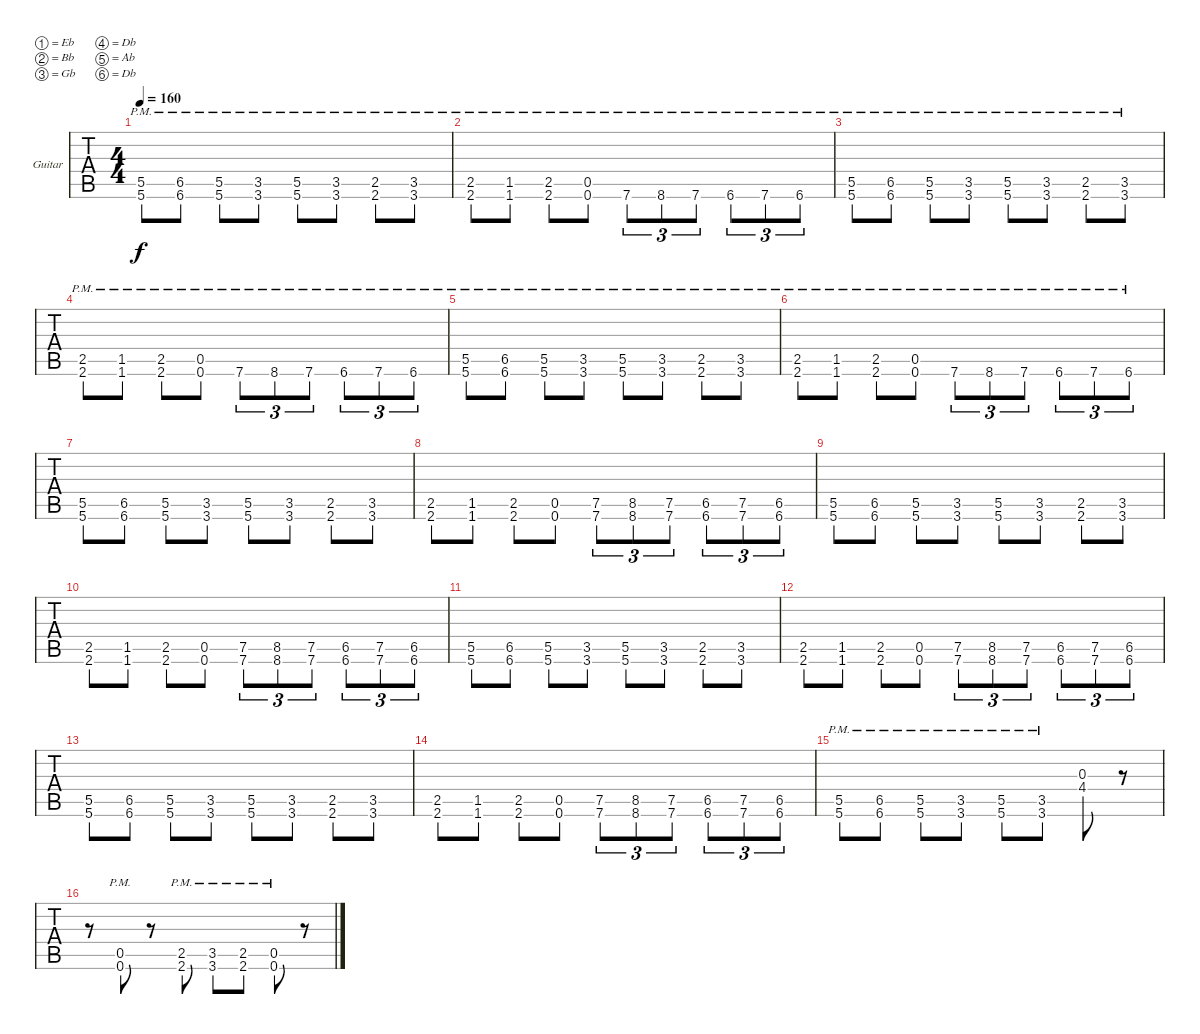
\bracketExtendMode groupsimilarinstruments
\firstSystemTrackNameOrientation horizontal
\otherSystemsTrackNameOrientation horizontal
\track ("Felipe" "Guitar") {instrument distortionguitar}
\staff {tabs}
\tuning (Eb4 Bb3 Gb3 Db3 Ab2 Db2)
\ts (4 4)
\tempo 160
\clef g2
\ks c
(5.5{acc #} 5.6{pm acc #}).8{dy f} (6.5 6.6{pm}).8 (5.5{acc #} 5.6{pm acc #}).8 (3.5 3.6{pm}).8 (5.5{acc #} 5.6{pm acc #}).8 (3.5 3.6{pm}).8 (2.5{acc #} 2.6{pm acc #}).8 (3.5 3.6{pm}).8 |
(2.5{acc #} 2.6{pm acc #}).8 (1.5 1.6{pm}).8 (2.5{acc #} 2.6{pm acc #}).8 (0.5{acc #} 0.6{pm acc #}).8 7.6{pm acc #}.8{tu (3 2)} 8.6{pm}.8{tu (3 2)} 7.6{pm acc #}.8{tu (3 2)} 6.6{pm}.8{tu (3 2)} 7.6{pm acc #}.8{tu (3 2)} 6.6{pm}.8{tu (3 2)} |
(5.5{acc #} 5.6{pm acc #}).8 (6.5 6.6{pm}).8 (5.5{acc #} 5.6{pm acc #}).8 (3.5 3.6{pm}).8 (5.5{acc #} 5.6{pm acc #}).8 (3.5 3.6{pm}).8 (2.5{acc #} 2.6{pm acc #}).8 (3.5 3.6{pm}).8 |
(2.5{acc #} 2.6{pm acc #}).8 (1.5 1.6{pm}).8 (2.5{acc #} 2.6{pm acc #}).8 (0.5{acc #} 0.6{pm acc #}).8 7.6{pm acc #}.8{tu (3 2)} 8.6{pm}.8{tu (3 2)} 7.6{pm acc #}.8{tu (3 2)} 6.6{pm}.8{tu (3 2)} 7.6{pm acc #}.8{tu (3 2)} 6.6{pm}.8{tu (3 2)} |
(5.5{acc #} 5.6{pm acc #}).8 (6.5 6.6{pm}).8 (5.5{acc #} 5.6{pm acc #}).8 (3.5 3.6{pm}).8 (5.5{acc #} 5.6{pm acc #}).8 (3.5 3.6{pm}).8 (2.5{acc #} 2.6{pm acc #}).8 (3.5 3.6{pm}).8 |
(2.5{acc #} 2.6{pm acc #}).8 (1.5 1.6{pm}).8 (2.5{acc #} 2.6{pm acc #}).8 (0.5{acc #} 0.6{pm acc #}).8 7.6{pm acc #}.8{tu (3 2)} 8.6{pm}.8{tu (3 2)} 7.6{pm acc #}.8{tu (3 2)} 6.6{pm}.8{tu (3 2)} 7.6{pm acc #}.8{tu (3 2)} 6.6{pm}.8{tu (3 2)} |
(5.5{acc #} 5.6{acc #}).8 (6.5 6.6).8 (5.5{acc #} 5.6{acc #}).8 (3.5 3.6).8 (5.5{acc #} 5.6{acc #}).8 (3.5 3.6).8 (2.5{acc #} 2.6{acc #}).8 (3.5 3.6).8 |
(2.5{acc #} 2.6{acc #}).8 (1.5 1.6).8 (2.5{acc #} 2.6{acc #}).8 (0.5{acc #} 0.6{acc #}).8 (7.5{acc #} 7.6{acc #}).8{tu (3 2)} (8.5 8.6).8{tu (3 2)} (7.5{acc #} 7.6{acc #}).8{tu (3 2)} (6.5 6.6).8{tu (3 2)} (7.5{acc #} 7.6{acc #}).8{tu (3 2)} (6.5 6.6).8{tu (3 2)} |
(5.5{acc #} 5.6{acc #}).8 (6.5 6.6).8 (5.5{acc #} 5.6{acc #}).8 (3.5 3.6).8 (5.5{acc #} 5.6{acc #}).8 (3.5 3.6).8 (2.5{acc #} 2.6{acc #}).8 (3.5 3.6).8 |
(2.5{acc #} 2.6{acc #}).8 (1.5 1.6).8 (2.5{acc #} 2.6{acc #}).8 (0.5{acc #} 0.6{acc #}).8 (7.5{acc #} 7.6{acc #}).8{tu (3 2)} (8.5 8.6).8{tu (3 2)} (7.5{acc #} 7.6{acc #}).8{tu (3 2)} (6.5 6.6).8{tu (3 2)} (7.5{acc #} 7.6{acc #}).8{tu (3 2)} (6.5 6.6).8{tu (3 2)} |
(5.5{acc #} 5.6{acc #}).8 (6.5 6.6).8 (5.5{acc #} 5.6{acc #}).8 (3.5 3.6).8 (5.5{acc #} 5.6{acc #}).8 (3.5 3.6).8 (2.5{acc #} 2.6{acc #}).8 (3.5 3.6).8 |
(2.5{acc #} 2.6{acc #}).8 (1.5 1.6).8 (2.5{acc #} 2.6{acc #}).8 (0.5{acc #} 0.6{acc #}).8 (7.5{acc #} 7.6{acc #}).8{tu (3 2)} (8.5 8.6).8{tu (3 2)} (7.5{acc #} 7.6{acc #}).8{tu (3 2)} (6.5 6.6).8{tu (3 2)} (7.5{acc #} 7.6{acc #}).8{tu (3 2)} (6.5 6.6).8{tu (3 2)} |
(5.5{acc #} 5.6{acc #}).8 (6.5 6.6).8 (5.5{acc #} 5.6{acc #}).8 (3.5 3.6).8 (5.5{acc #} 5.6{acc #}).8 (3.5 3.6).8 (2.5{acc #} 2.6{acc #}).8 (3.5 3.6).8 |
(2.5{acc #} 2.6{acc #}).8 (1.5 1.6).8 (2.5{acc #} 2.6{acc #}).8 (0.5{acc #} 0.6{acc #}).8 (7.5{acc #} 7.6{acc #}).8{tu (3 2)} (8.5 8.6).8{tu (3 2)} (7.5{acc #} 7.6{acc #}).8{tu (3 2)} (6.5 6.6).8{tu (3 2)} (7.5{acc #} 7.6{acc #}).8{tu (3 2)} (6.5 6.6).8{tu (3 2)} |
(5.5{pm acc #} 5.6{acc #}).8 (6.5{pm} 6.6).8 (5.5{pm acc #} 5.6{acc #}).8 (3.5{pm} 3.6).8 (5.5{pm acc #} 5.6{acc #}).8 (3.5{pm} 3.6).8 (0.3{acc #} 4.4).8 r.8 |
r.8 (0.5{pm acc #} 0.6{acc #}).8 r.8 (2.5{acc #} 2.6{pm acc #}).8 (3.5{pm} 3.6).8 (2.5{pm acc #} 2.6{acc #}).8 (0.5{pm acc #} 0.6{acc #}).8 r.8
